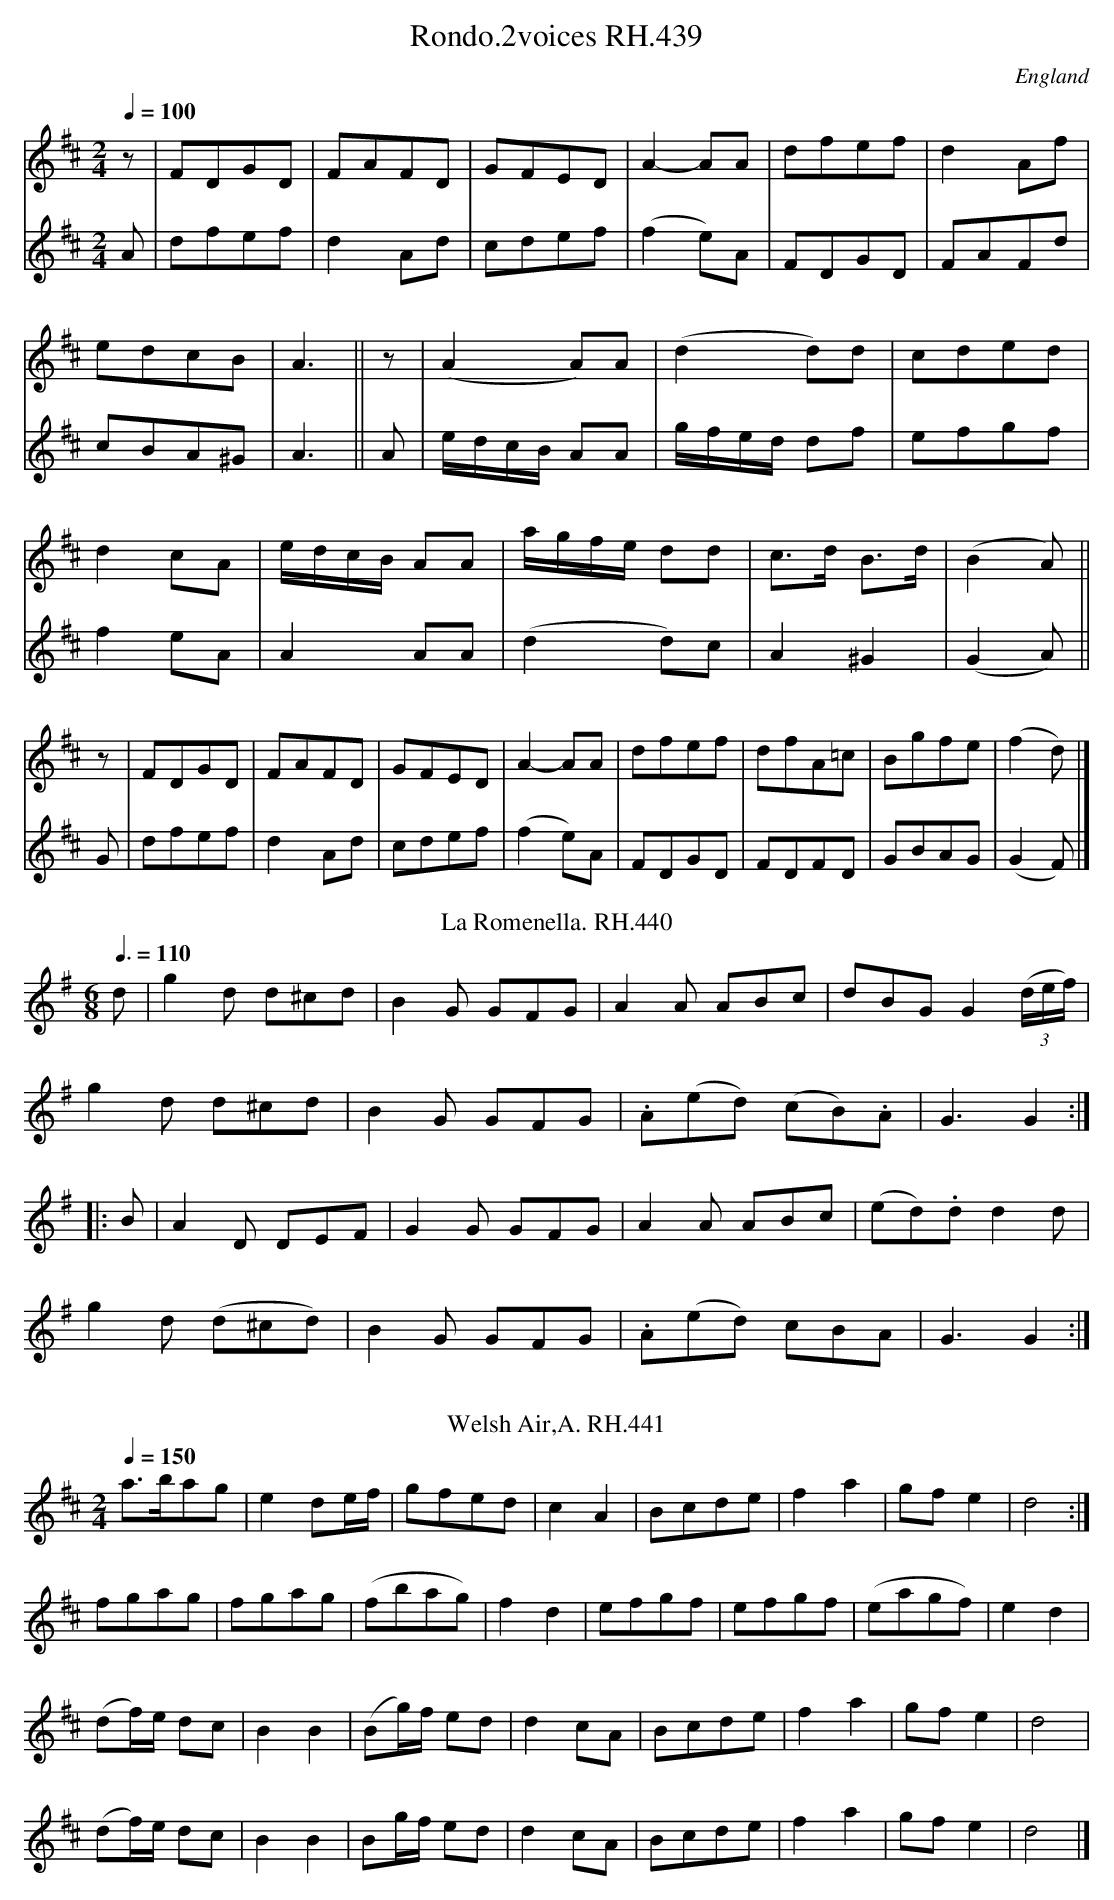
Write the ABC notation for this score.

X:1
T:Rondo.2voices RH.439
O:England
M:2/4
L:1/8
Q:1/4=100
K:D
[V:1] z|FDGD|FAFD|GFED|A2-AA|dfef|d2Af|edcB|A3||
[V:2] A|dfef|d2Ad|cdef|(f2e)A|FDGD|FAFd|cBA^G|A3||
[V:1] z|(A2A)A|(d2d)d|cded|d2cA|e/d/c/B/ AA|a/g/f/e/ dd|c>d B>d|(B2A)||
[V:2] A|e/d/c/B/ AA|g/f/e/d/ df|efgf|f2eA|A2AA|(d2d)c|A2^G2|(G2A)||
[V:1] z|FDGD|FAFD|GFED|A2- AA|dfef|dfA=c|Bgfe|(f2d)|]
[V:2] G|dfef|d2Ad|cdef|(f2e)A|FDGD|FDFD|GBAG|(G2F)|]
T:La Romenella. RH.440
O:England
M:6/8
L:1/8
Q:3/8=110
K:G
d|g2d d^cd|B2G GFG|\
A2A ABc|dBG G2 ((3d/e/f/)|!
g2d d^cd|B2G GFG|\
.A(ed) (cB).A|G3 G2:|!
|:B|A2D DEF|G2G GFG|\
A2A ABc|(ed).d d2d|!
g2d (d^cd)|B2G GFG|\
.A(ed) cBA|G3 G2:|
T:Welsh Air,A. RH.441
O:England
M:2/4
L:1/8
Q:1/4=150
K:D
a>bag|e2de/f/|gfed|c2A2|\
Bcde|f2a2|gfe2|d4:|!
fgag|fgag|(fbag)|f2d2|\
efgf|efgf|(eagf)|e2d2|!
(df/)e/ dc|B2B2|(Bg/)f/ ed|d2cA|\
Bcde|f2a2|gfe2|d4|!
(df/)e/ dc|B2B2|Bg/f/ ed|d2cA|\
Bcde|f2a2|gfe2|d4|]
